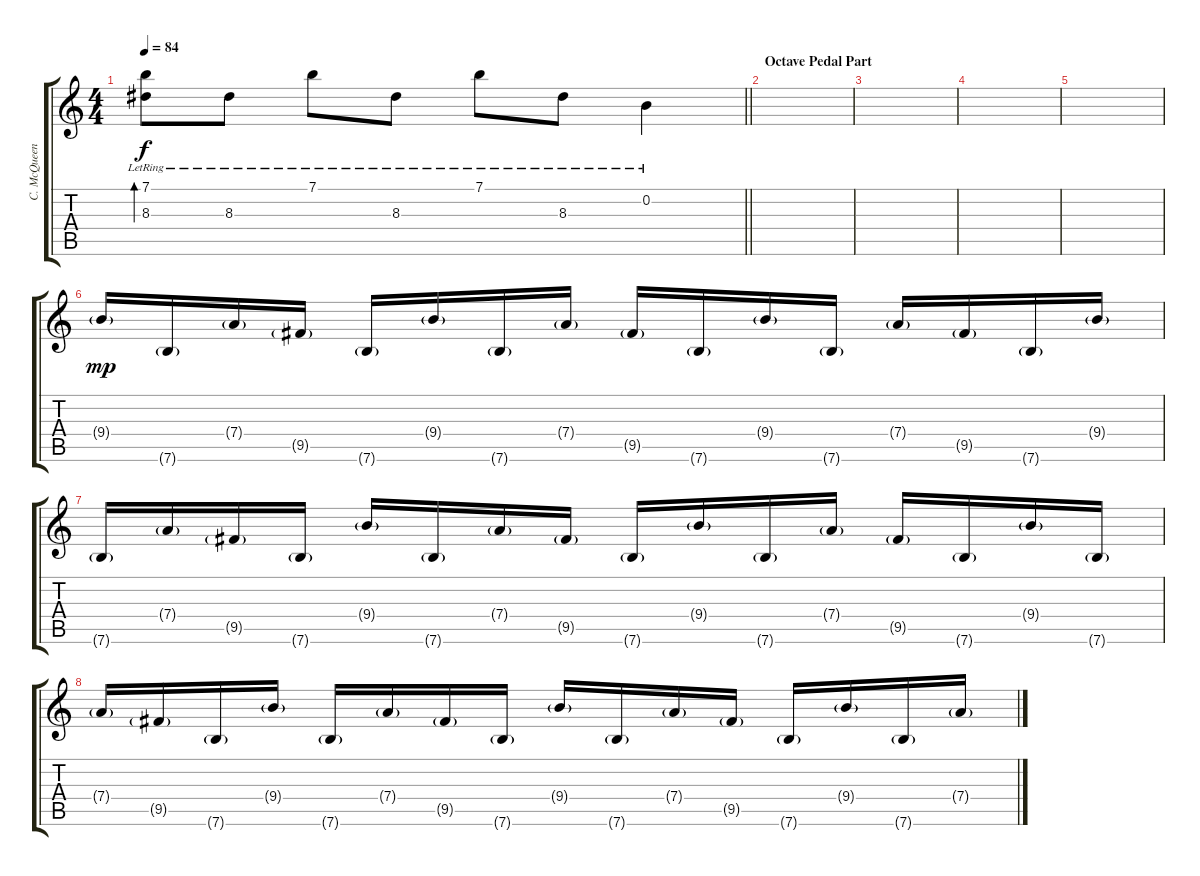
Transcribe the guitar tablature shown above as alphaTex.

\track ("C. McQueen - Guitar #3" "C. McQueen") {instrument electricguitarjazz}
\staff {score tabs}
\tuning (E4 B3 G3 D3 A2 E2) {hide}
\ts (4 4)
\tempo 84
\clef g2
\barLineRight lightlight
\ks c
(7.1{lr} 8.3{lr}).8{bd 60 dy f} 8.3{lr}.8 7.1{lr}.8 8.3{lr}.8 7.1{lr}.8 8.3{lr}.8 0.2{lr}.4 |
\section ("" "Octave Pedal Part")
|
|
|
|
9.4{g}.16{dy mp} 7.6{g}.16 7.4{g}.16 9.5{g}.16 7.6{g}.16 9.4{g}.16 7.6{g}.16 7.4{g}.16 9.5{g}.16 7.6{g}.16 9.4{g}.16 7.6{g}.16 7.4{g}.16 9.5{g}.16 7.6{g}.16 9.4{g}.16 |
7.6{g}.16 7.4{g}.16 9.5{g}.16 7.6{g}.16 9.4{g}.16 7.6{g}.16 7.4{g}.16 9.5{g}.16 7.6{g}.16 9.4{g}.16 7.6{g}.16 7.4{g}.16 9.5{g}.16 7.6{g}.16 9.4{g}.16 7.6{g}.16 |
7.4{g}.16 9.5{g}.16 7.6{g}.16 9.4{g}.16 7.6{g}.16 7.4{g}.16 9.5{g}.16 7.6{g}.16 9.4{g}.16 7.6{g}.16 7.4{g}.16 9.5{g}.16 7.6{g}.16 9.4{g}.16 7.6{g}.16 7.4{g}.16
